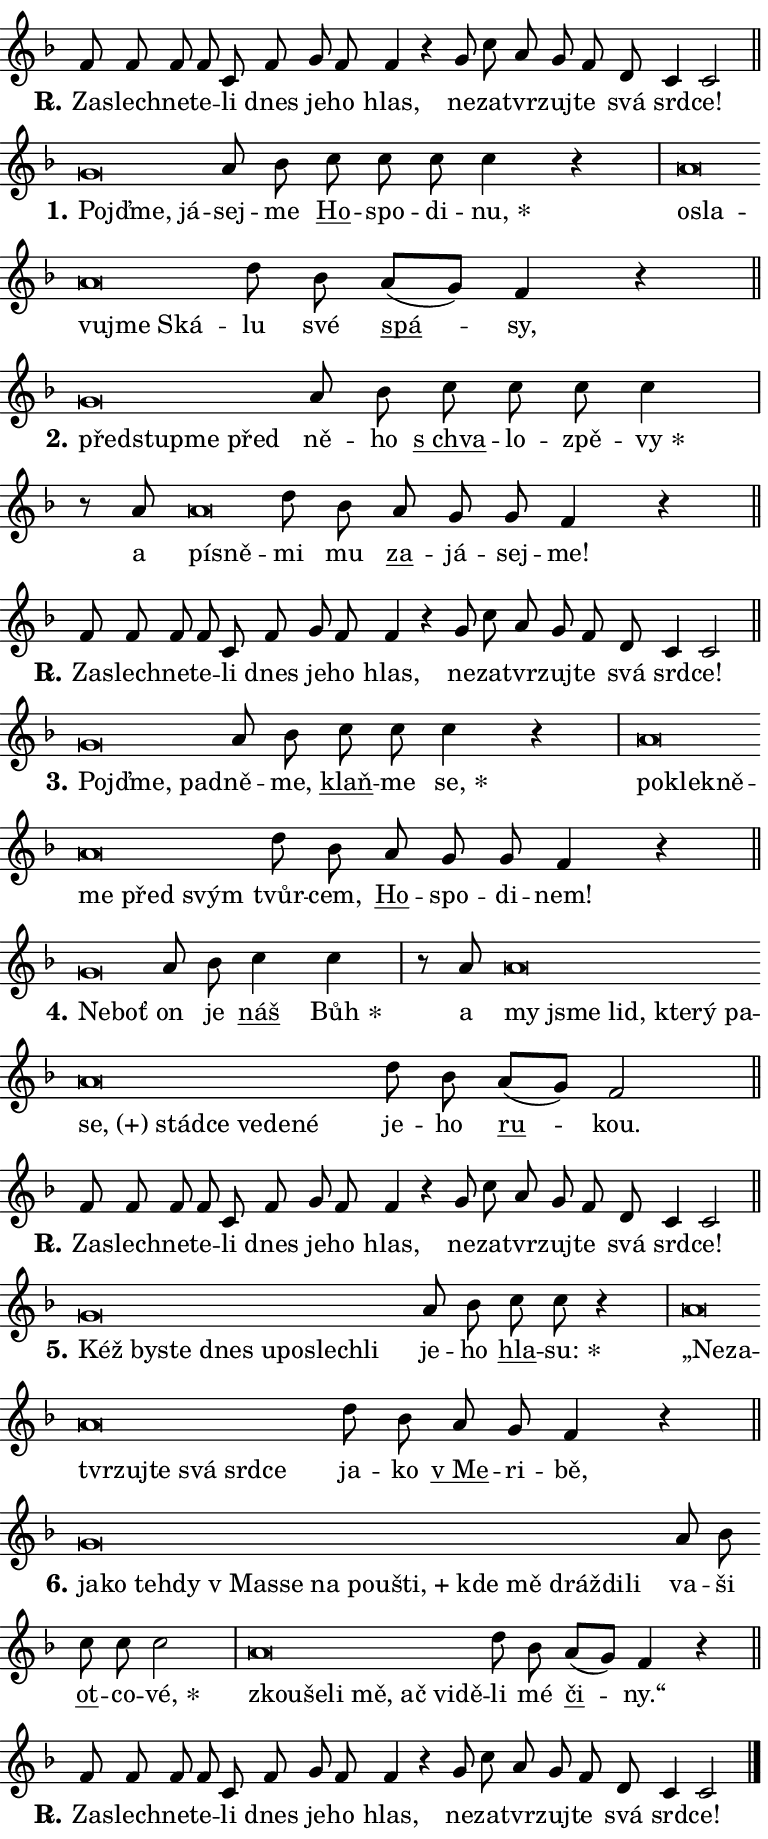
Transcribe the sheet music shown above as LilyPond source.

\version "2.24.0"
\header { tagline = "" }
\paper {
  indent = 0\cm
  top-margin = 0\cm
  right-margin = 0.13\cm % to fit lyric hyphens
  bottom-margin = 0\cm
  left-margin = 0\cm
  paper-width = 13\cm
  page-breaking = #ly:one-page-breaking
  system-system-spacing.basic-distance = #11
  score-system-spacing.basic-distance = #11
  ragged-last = ##f
}


%% Author: Thomas Morley
%% https://lists.gnu.org/archive/html/lilypond-user/2020-05/msg00002.html
#(define (line-position grob)
"Returns position of @var[grob} in current system:
   @code{'start}, if at first time-step
   @code{'end}, if at last time-step
   @code{'middle} otherwise
"
  (let* ((col (ly:item-get-column grob))
         (ln (ly:grob-object col 'left-neighbor))
         (rn (ly:grob-object col 'right-neighbor))
         (col-to-check-left (if (ly:grob? ln) ln col))
         (col-to-check-right (if (ly:grob? rn) rn col))
         (break-dir-left
           (and
             (ly:grob-property col-to-check-left 'non-musical #f)
             (ly:item-break-dir col-to-check-left)))
         (break-dir-right
           (and
             (ly:grob-property col-to-check-right 'non-musical #f)
             (ly:item-break-dir col-to-check-right))))
        (cond ((eqv? 1 break-dir-left) 'start)
              ((eqv? -1 break-dir-right) 'end)
              (else 'middle))))

#(define (tranparent-at-line-position vctor)
  (lambda (grob)
  "Relying on @code{line-position} select the relevant enry from @var{vctor}.
Used to determine transparency,"
    (case (line-position grob)
      ((end) (not (vector-ref vctor 0)))
      ((middle) (not (vector-ref vctor 1)))
      ((start) (not (vector-ref vctor 2))))))

noteHeadBreakVisibility =
#(define-music-function (break-visibility)(vector?)
"Makes @code{NoteHead}s transparent relying on @var{break-visibility}"
#{
  \override NoteHead.transparent =
    #(tranparent-at-line-position break-visibility)
#})

#(define delete-ledgers-for-transparent-note-heads
  (lambda (grob)
    "Reads whether a @code{NoteHead} is transparent.
If so this @code{NoteHead} is removed from @code{'note-heads} from
@var{grob}, which is supposed to be @code{LedgerLineSpanner}.
As a result ledgers are not printed for this @code{NoteHead}"
    (let* ((nhds-array (ly:grob-object grob 'note-heads))
           (nhds-list
             (if (ly:grob-array? nhds-array)
                 (ly:grob-array->list nhds-array)
                 '()))
           ;; Relies on the transparent-property being done before
           ;; Staff.LedgerLineSpanner.after-line-breaking is executed.
           ;; This is fragile ...
           (to-keep
             (remove
               (lambda (nhd)
                 (ly:grob-property nhd 'transparent #f))
               nhds-list)))
      ;; TODO find a better method to iterate over grob-arrays, similiar
      ;; to filter/remove etc for lists
      ;; For now rebuilt from scratch
      (set! (ly:grob-object grob 'note-heads)  '())
      (for-each
        (lambda (nhd)
          (ly:pointer-group-interface::add-grob grob 'note-heads nhd))
        to-keep))))

squashNotes = {
  \override NoteHead.X-extent = #'(-0.2 . 0.2)
  \override NoteHead.Y-extent = #'(-0.75 . 0)
  \override NoteHead.stencil =
    #(lambda (grob)
       (let ((pos (ly:grob-property grob 'staff-position)))
         (begin
           (if (< pos -7) (display "ERROR: Lower brevis then expected\n") (display ""))
           (if (<= pos -6) ly:text-interface::print ly:note-head::print))))
}
unSquashNotes = {
  \revert NoteHead.X-extent
  \revert NoteHead.Y-extent
  \revert NoteHead.stencil
}

hideNotes = \noteHeadBreakVisibility #begin-of-line-visible
unHideNotes = \noteHeadBreakVisibility #all-visible

% work-around for resetting accidentals
% https://lilypond.org/doc/v2.23/Documentation/notation/displaying-rhythms#unmetered-music
cadenzaMeasure = {
  \cadenzaOff
  \partial 1024 s1024
  \cadenzaOn
}

#(define-markup-command (accent layout props text) (markup?)
  "Underline accented syllable"
  (interpret-markup layout props
    #{\markup \override #'(offset . 4.3) \underline { #text }#}))

responsum = \markup \concat {
  "R" \hspace #-1.05 \path #0.1 #'((moveto 0 0.07) (lineto 0.9 0.8)) \hspace #0.05 "."
}

spaceSize = #0.6828661417322834 % exact space size for TeX Gyre Schola

\layout {
  \context {
    \Staff
    \remove "Time_signature_engraver"
    \override LedgerLineSpanner.after-line-breaking = #delete-ledgers-for-transparent-note-heads
  }
  \context {
    \Lyrics {
      \override LyricSpace.minimum-distance = \spaceSize
      \override LyricText.font-name = #"TeX Gyre Schola"
      \override LyricText.font-size = 1
      \override StanzaNumber.font-name = #"TeX Gyre Schola Bold"
      \override StanzaNumber.font-size = 1
    }
  }
  \context {
    \Score 
    \override NoteHead.text =
      #(lambda (grob) 
        (let ((pos (ly:grob-property grob 'staff-position)))
          #{\markup {
            \combine
              \halign #-0.55 \raise #(if (= pos -6) 0 0.5) \override #'(thickness . 2) \draw-line #'(3.2 . 0)
              \musicglyph "noteheads.sM1"
          }#}))
  }
}

% magnetic-lyrics.ily
%
%   written by
%     Jean Abou Samra <jean@abou-samra.fr>
%     Werner Lemberg <wl@gnu.org>
%
%   adapted by
%     Jiri Hon <jiri.hon@gmail.com>
%
% Version 2022-Apr-15

% https://www.mail-archive.com/lilypond-user@gnu.org/msg149350.html

#(define (Left_hyphen_pointer_engraver context)
   "Collect syllable-hyphen-syllable occurrences in lyrics and store
them in properties.  This engraver only looks to the left.  For
example, if the lyrics input is @code{foo -- bar}, it does the
following.

@itemize @bullet
@item
Set the @code{text} property of the @code{LyricHyphen} grob between
@q{foo} and @q{bar} to @code{foo}.

@item
Set the @code{left-hyphen} property of the @code{LyricText} grob with
text @q{foo} to the @code{LyricHyphen} grob between @q{foo} and
@q{bar}.
@end itemize

Use this auxiliary engraver in combination with the
@code{lyric-@/text::@/apply-@/magnetic-@/offset!} hook."
   (let ((hyphen #f)
         (text #f))
     (make-engraver
      (acknowledgers
       ((lyric-syllable-interface engraver grob source-engraver)
        (set! text grob)))
      (end-acknowledgers
       ((lyric-hyphen-interface engraver grob source-engraver)
        ;(when (not (grob::has-interface grob 'lyric-space-interface))
          (set! hyphen grob)));)
      ((stop-translation-timestep engraver)
       (when (and text hyphen)
         (ly:grob-set-object! text 'left-hyphen hyphen))
       (set! text #f)
       (set! hyphen #f)))))

#(define (lyric-text::apply-magnetic-offset! grob)
   "If the space between two syllables is less than the value in
property @code{LyricText@/.details@/.squash-threshold}, move the right
syllable to the left so that it gets concatenated with the left
syllable.

Use this function as a hook for
@code{LyricText@/.after-@/line-@/breaking} if the
@code{Left_@/hyphen_@/pointer_@/engraver} is active."
   (let ((hyphen (ly:grob-object grob 'left-hyphen #f)))
     (when hyphen
       (let ((left-text (ly:spanner-bound hyphen LEFT)))
         (when (grob::has-interface left-text 'lyric-syllable-interface)
           (let* ((common (ly:grob-common-refpoint grob left-text X))
                  (this-x-ext (ly:grob-extent grob common X))
                  (left-x-ext
                   (begin
                     ;; Trigger magnetism for left-text.
                     (ly:grob-property left-text 'after-line-breaking)
                     (ly:grob-extent left-text common X)))
                  ;; `delta` is the gap width between two syllables.
                  (delta (- (interval-start this-x-ext)
                            (interval-end left-x-ext)))
                  (details (ly:grob-property grob 'details))
                  (threshold (assoc-get 'squash-threshold details 0.2)))
             (when (< delta threshold)
               (let* (;; We have to manipulate the input text so that
                      ;; ligatures crossing syllable boundaries are not
                      ;; disabled.  For languages based on the Latin
                      ;; script this is essentially a beautification.
                      ;; However, for non-Western scripts it can be a
                      ;; necessity.
                      (lt (ly:grob-property left-text 'text))
                      (rt (ly:grob-property grob 'text))
                      (is-space (grob::has-interface hyphen 'lyric-space-interface))
                      (space (if is-space " " ""))
                      (extra-delta (if is-space spaceSize 0))
                      ;; Append new syllable.
                      (ltrt-space (if (and (string? lt) (string? rt))
                                (string-append lt space rt)
                                (make-concat-markup (list lt space rt))))
                      ;; Right-align `ltrt` to the right side.
                      (ltrt-space-markup (grob-interpret-markup
                               grob
                               (make-translate-markup
                                (cons (interval-length this-x-ext) 0)
                                (make-right-align-markup ltrt-space)))))
                 (begin
                   ;; Don't print `left-text`.
                   (ly:grob-set-property! left-text 'stencil #f)
                   ;; Set text and stencil (which holds all collected
                   ;; syllables so far) and shift it to the left.
                   (ly:grob-set-property! grob 'text ltrt-space)
                   (ly:grob-set-property! grob 'stencil ltrt-space-markup)
                   (ly:grob-translate-axis! grob (- (- delta extra-delta)) X))))))))))


#(define (lyric-hyphen::displace-bounds-first grob)
   ;; Make very sure this callback isn't triggered too early.
   (let ((left (ly:spanner-bound grob LEFT))
         (right (ly:spanner-bound grob RIGHT)))
     (ly:grob-property left 'after-line-breaking)
     (ly:grob-property right 'after-line-breaking)
     (ly:lyric-hyphen::print grob)))

squashThreshold = #0.4

\layout {
  \context {
    \Lyrics
    \consists #Left_hyphen_pointer_engraver
    \override LyricText.after-line-breaking =
      #lyric-text::apply-magnetic-offset!
    \override LyricHyphen.stencil = #lyric-hyphen::displace-bounds-first
    \override LyricText.details.squash-threshold = \squashThreshold
    \override LyricHyphen.minimum-distance = 0
    \override LyricHyphen.minimum-length = \squashThreshold
  }
}

squashText = \override LyricText.details.squash-threshold = 9999
unSquashText = \override LyricText.details.squash-threshold = \squashThreshold

leftText = \override LyricText.self-alignment-X = #LEFT
unLeftText = \revert LyricText.self-alignment-X

starOffset = #(lambda (grob) 
                (let ((x_offset (ly:self-alignment-interface::aligned-on-x-parent grob)))
                  (if (= x_offset 0) 0 (+ x_offset 1.2))))

star = #(define-music-function (syllable)(string?)
"Append star separator at the end of a syllable"
#{
  \once \override LyricText.X-offset = #starOffset
  \lyricmode { \markup {
    #syllable
    \override #'((font-name . "TeX Gyre Schola Bold")) \hspace #0.2 \lower #0.65 \larger "*"
  } }
#})

starAccent = #(define-music-function (syllable)(string?)
"Append star separator at the end of a syllable and make accent"
#{
  \once \override LyricText.X-offset = #starOffset
  \lyricmode { \markup {
    \accent #syllable
    \override #'((font-name . "TeX Gyre Schola Bold")) \hspace #0.2 \lower #0.65 \larger "*"
  } }
#})

breath = #(define-music-function (syllable)(string?)
"Append breathing indicator at the end of a syllable"
#{
  \lyricmode { \markup { #syllable "+" } }
#})

optionalBreath = #(define-music-function (syllable)(string?)
"Append optional breathing indicator at the end of a syllable"
#{
  \lyricmode { \markup { #syllable "(+)" } }
#})


\score {
    <<
        \new Voice = "melody" { \cadenzaOn \key f \major \relative { f'8 f f f \bar "" c f \bar "" g f f4 r \bar "" g8 c \bar "" a g \bar "" f d \bar "" c4 c2 \cadenzaMeasure \bar "||" \break } }
        \new Lyrics \lyricsto "melody" { \lyricmode { \set stanza = \responsum
Za -- slech -- ne -- te -- li dnes je -- ho hlas, ne -- za -- tvr -- zuj -- te svá srd -- ce! } }
    >>
    \layout {}
}

\score {
    <<
        \new Voice = "melody" { \cadenzaOn \key f \major \relative { \squashNotes g'\breve*1/16 \hideNotes \breve*1/16 \breve*1/16 \bar "" \unHideNotes \unSquashNotes a8 bes \bar "" c c c c4 r \cadenzaMeasure \bar "|" \squashNotes a\breve*1/16 \hideNotes \breve*1/16 \bar "" \breve*1/16 \bar "" \breve*1/16 \breve*1/16 \bar "" \unHideNotes \unSquashNotes d8 bes \bar "" a[( g)] f4 r \cadenzaMeasure \bar "||" \break } }
        \new Lyrics \lyricsto "melody" { \lyricmode { \set stanza = "1."
\leftText Pojď -- \squashText me, já -- \unLeftText \unSquashText sej -- me \markup \accent Ho -- spo -- di -- \star nu, \leftText o -- \squashText sla -- vu -- jme Ská -- \unLeftText \unSquashText lu své \markup \accent spá -- sy, } }
    >>
    \layout {}
}

\score {
    <<
        \new Voice = "melody" { \cadenzaOn \key f \major \relative { \squashNotes g'\breve*1/16 \hideNotes \breve*1/16 \bar "" \breve*1/16 \breve*1/16 \bar "" \unHideNotes \unSquashNotes a8 bes \bar "" c c c c4 \cadenzaMeasure \bar "|" r8 a \squashNotes a\breve*1/16 \hideNotes \breve*1/16 \bar "" \unHideNotes \unSquashNotes d8 bes \bar "" a g g f4 r \cadenzaMeasure \bar "||" \break } }
        \new Lyrics \lyricsto "melody" { \lyricmode { \set stanza = "2."
\leftText před -- \squashText stup -- me před \unLeftText \unSquashText ně -- ho \markup \accent "s chva" -- lo -- zpě -- \star vy a \leftText pí -- \squashText sně -- \unLeftText \unSquashText mi mu \markup \accent za -- já -- sej -- me! } }
    >>
    \layout {}
}

\score {
    <<
        \new Voice = "melody" { \cadenzaOn \key f \major \relative { f'8 f f f \bar "" c f \bar "" g f f4 r \bar "" g8 c \bar "" a g \bar "" f d \bar "" c4 c2 \cadenzaMeasure \bar "||" \break } }
        \new Lyrics \lyricsto "melody" { \lyricmode { \set stanza = \responsum
Za -- slech -- ne -- te -- li dnes je -- ho hlas, ne -- za -- tvr -- zuj -- te svá srd -- ce! } }
    >>
    \layout {}
}

\score {
    <<
        \new Voice = "melody" { \cadenzaOn \key f \major \relative { \squashNotes g'\breve*1/16 \hideNotes \breve*1/16 \breve*1/16 \bar "" \unHideNotes \unSquashNotes a8 bes \bar "" c c c4 r \cadenzaMeasure \bar "|" \squashNotes a\breve*1/16 \hideNotes \breve*1/16 \bar "" \breve*1/16 \bar "" \breve*1/16 \bar "" \breve*1/16 \breve*1/16 \bar "" \unHideNotes \unSquashNotes d8 bes \bar "" a g g f4 r \cadenzaMeasure \bar "||" \break } }
        \new Lyrics \lyricsto "melody" { \lyricmode { \set stanza = "3."
\leftText Pojď -- \squashText me, pad -- \unLeftText \unSquashText ně -- me, \markup \accent klaň -- me \star se, \leftText po -- \squashText kle -- kně -- me před svým \unLeftText \unSquashText tvůr -- cem, \markup \accent Ho -- spo -- di -- nem! } }
    >>
    \layout {}
}

\score {
    <<
        \new Voice = "melody" { \cadenzaOn \key f \major \relative { \squashNotes g'\breve*1/16 \hideNotes \breve*1/16 \bar "" \unHideNotes \unSquashNotes a8 bes \bar "" c4 c \cadenzaMeasure \bar "|" r8 a \squashNotes a\breve*1/16 \hideNotes \breve*1/16 \bar "" \breve*1/16 \bar "" \breve*1/16 \bar "" \breve*1/16 \bar "" \breve*1/16 \bar "" \breve*1/16 \bar "" \breve*1/16 \bar "" \breve*1/16 \bar "" \breve*1/16 \bar "" \breve*1/16 \breve*1/16 \bar "" \unHideNotes \unSquashNotes d8 bes \bar "" a[( g)] f2 \cadenzaMeasure \bar "||" \break } }
        \new Lyrics \lyricsto "melody" { \lyricmode { \set stanza = "4."
\leftText Ne -- \squashText boť \unLeftText \unSquashText on je \markup \accent náš \star Bůh a \leftText my \squashText jsme lid, kte -- rý pa -- \optionalBreath se, stád -- ce ve -- de -- né \unLeftText \unSquashText je -- ho \markup \accent ru -- kou. } }
    >>
    \layout {}
}

\score {
    <<
        \new Voice = "melody" { \cadenzaOn \key f \major \relative { f'8 f f f \bar "" c f \bar "" g f f4 r \bar "" g8 c \bar "" a g \bar "" f d \bar "" c4 c2 \cadenzaMeasure \bar "||" \break } }
        \new Lyrics \lyricsto "melody" { \lyricmode { \set stanza = \responsum
Za -- slech -- ne -- te -- li dnes je -- ho hlas, ne -- za -- tvr -- zuj -- te svá srd -- ce! } }
    >>
    \layout {}
}

\score {
    <<
        \new Voice = "melody" { \cadenzaOn \key f \major \relative { \squashNotes g'\breve*1/16 \hideNotes \breve*1/16 \bar "" \breve*1/16 \bar "" \breve*1/16 \bar "" \breve*1/16 \bar "" \breve*1/16 \bar "" \breve*1/16 \breve*1/16 \bar "" \unHideNotes \unSquashNotes a8 bes \bar "" c c r4 \cadenzaMeasure \bar "|" \squashNotes a\breve*1/16 \hideNotes \breve*1/16 \bar "" \breve*1/16 \bar "" \breve*1/16 \bar "" \breve*1/16 \bar "" \breve*1/16 \bar "" \breve*1/16 \breve*1/16 \bar "" \unHideNotes \unSquashNotes d8 bes \bar "" a g f4 r \cadenzaMeasure \bar "||" \break } }
        \new Lyrics \lyricsto "melody" { \lyricmode { \set stanza = "5."
\leftText Kéž \squashText by -- ste dnes u -- po -- slech -- li \unLeftText \unSquashText je -- ho \markup \accent hla -- \star su: \leftText „Ne -- \squashText za -- tvr -- zuj -- te svá srd -- ce \unLeftText \unSquashText ja -- ko \markup \accent "v Me" -- ri -- bě, } }
    >>
    \layout {}
}

\score {
    <<
        \new Voice = "melody" { \cadenzaOn \key f \major \relative { \squashNotes g'\breve*1/16 \hideNotes \breve*1/16 \bar "" \breve*1/16 \bar "" \breve*1/16 \bar "" \breve*1/16 \bar "" \breve*1/16 \bar "" \breve*1/16 \bar "" \breve*1/16 \bar "" \breve*1/16 \bar "" \breve*1/16 \bar "" \breve*1/16 \bar "" \breve*1/16 \bar "" \breve*1/16 \breve*1/16 \bar "" \unHideNotes \unSquashNotes a8 bes \bar "" c c c2 \cadenzaMeasure \bar "|" \squashNotes a\breve*1/16 \hideNotes \breve*1/16 \bar "" \breve*1/16 \bar "" \breve*1/16 \bar "" \breve*1/16 \bar "" \breve*1/16 \breve*1/16 \bar "" \unHideNotes \unSquashNotes d8 bes \bar "" a[( g)] f4 r \cadenzaMeasure \bar "||" \break } }
        \new Lyrics \lyricsto "melody" { \lyricmode { \set stanza = "6."
\leftText ja -- \squashText ko teh -- dy "v Ma" -- sse na pou -- \breath "šti," kde mě dráž -- di -- li \unLeftText \unSquashText va -- ši \markup \accent ot -- co -- \star vé, \leftText zkou -- \squashText še -- li mě, ač vi -- dě -- \unLeftText \unSquashText li mé \markup \accent či -- ny.“ } }
    >>
    \layout {}
}

\score {
    <<
        \new Voice = "melody" { \cadenzaOn \key f \major \relative { f'8 f f f \bar "" c f \bar "" g f f4 r \bar "" g8 c \bar "" a g \bar "" f d \bar "" c4 c2 \cadenzaMeasure \bar "||" \break } \bar "|." }
        \new Lyrics \lyricsto "melody" { \lyricmode { \set stanza = \responsum
Za -- slech -- ne -- te -- li dnes je -- ho hlas, ne -- za -- tvr -- zuj -- te svá srd -- ce! } }
    >>
    \layout {}
}
